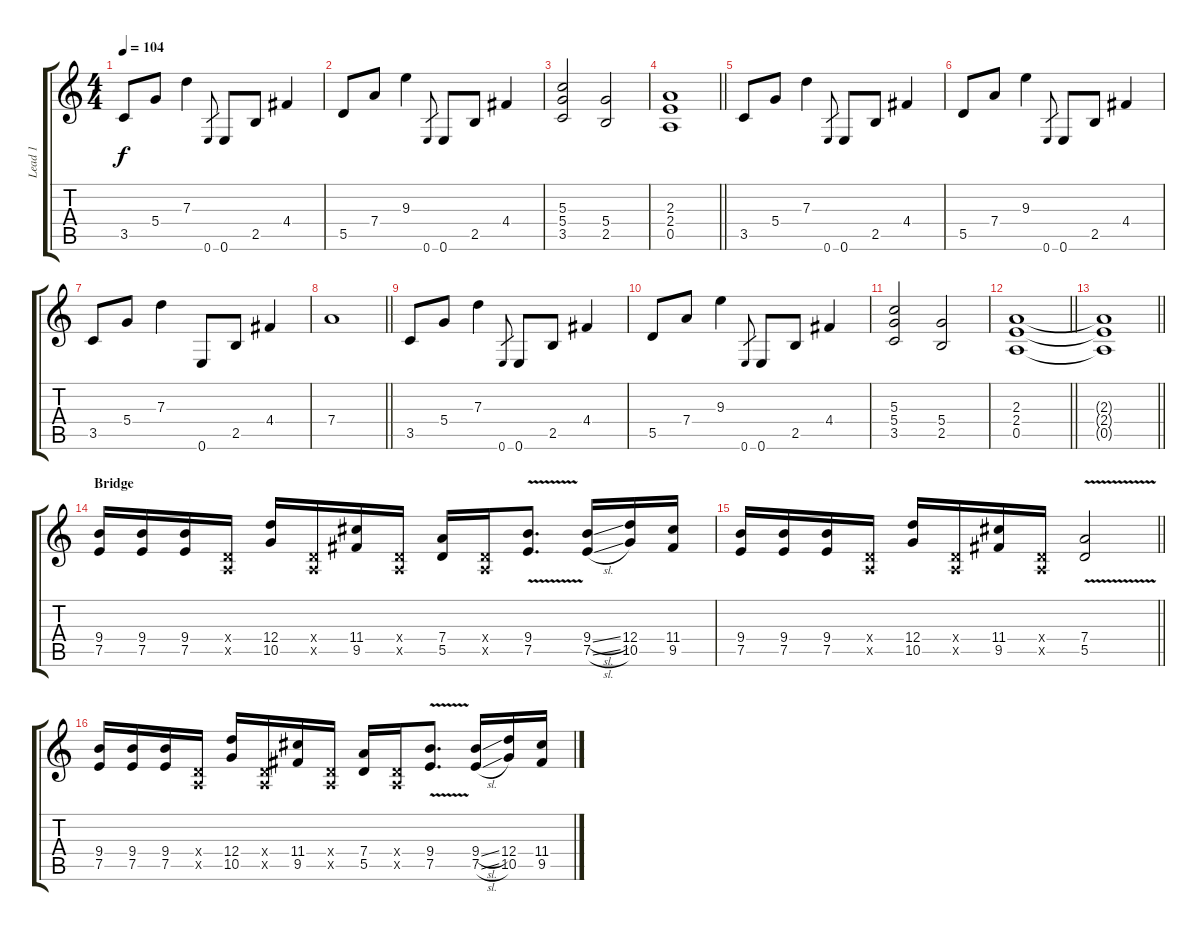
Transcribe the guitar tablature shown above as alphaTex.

\track ("Lead 1" "Lead 1") {instrument overdrivenguitar}
\staff {score tabs}
\tuning (E4 B3 G3 D3 A2 E2) {hide}
\ts (4 4)
\tempo 104
\clef g2
\ks c
3.5.8{dy f} 5.4.8 7.3.4 0.6.8{gr} 0.6.8 2.5.8 4.4.4 |
5.5.8 7.4.8 9.3.4 0.6.8{gr} 0.6.8 2.5.8 4.4.4 |
(5.3 5.4 3.5).2 (5.4 2.5).2 |
\barLineRight lightlight
(2.3 2.4 0.5).1 |
3.5.8 5.4.8 7.3.4 0.6.8{gr} 0.6.8 2.5.8 4.4.4 |
5.5.8 7.4.8 9.3.4 0.6.8{gr} 0.6.8 2.5.8 4.4.4 |
3.5.8 5.4.8 7.3.4 0.6.8 2.5.8 4.4.4 |
\barLineRight lightlight
7.4.1 |
3.5.8 5.4.8 7.3.4 0.6.8{gr} 0.6.8 2.5.8 4.4.4 |
5.5.8 7.4.8 9.3.4 0.6.8{gr} 0.6.8 2.5.8 4.4.4 |
(5.3 5.4 3.5).2 (5.4 2.5).2 |
\barLineRight lightlight
(2.3 2.4 0.5).1 |
\barLineRight lightlight
(2.3{t} 2.4{t} 0.5{t}).1 |
\section ("" "Bridge")
(9.4 7.5).16 (9.4 7.5).16 (9.4 7.5).16 (0.4{x} 0.5{x}).16 (12.4 10.5).16 (0.4{x} 0.5{x}).16 (11.4 9.5).16 (0.4{x} 0.5{x}).16 (7.4 5.5).16 (0.4{x} 0.5{x}).16 (9.4{v} 7.5).8{d} (9.4{sl} 7.5{sl}).16 (12.4 10.5).16 (11.4 9.5).16 |
\barLineRight lightlight
(9.4 7.5).16 (9.4 7.5).16 (9.4 7.5).16 (0.4{x} 0.5{x}).16 (12.4 10.5).16 (0.4{x} 0.5{x}).16 (11.4 9.5).16 (0.4{x} 0.5{x}).16 (7.4{v} 5.5{v}).2 |
(9.4 7.5).16 (9.4 7.5).16 (9.4 7.5).16 (0.4{x} 0.5{x}).16 (12.4 10.5).16 (0.4{x} 0.5{x}).16 (11.4 9.5).16 (0.4{x} 0.5{x}).16 (7.4 5.5).16 (0.4{x} 0.5{x}).16 (9.4{v} 7.5).8{d} (9.4{sl} 7.5{sl}).16 (12.4 10.5).16 (11.4 9.5).16
